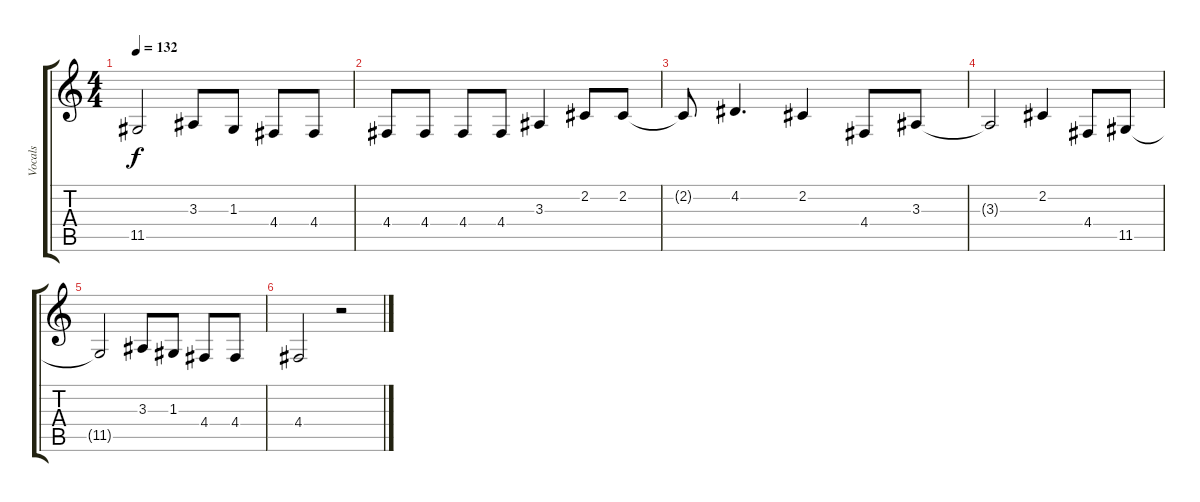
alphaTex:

\track ("Vocals" "Vocals") {instrument harmonica}
\staff {score tabs}
\tuning (E4 B3 G3 D3 A2 E2) {hide}
\ts (4 4)
\tempo 132
\clef g2
\ks c
11.5{t}.2{dy f} 3.3.8 1.3.8 4.4.8 4.4.8 |
4.4.8 4.4.8 4.4.8 4.4.8 3.3.4 2.2.8 2.2.8 |
2.2{t}.8 4.2.4{d} 2.2.4 4.4.8 3.3.8 |
3.3{t}.2 2.2.4 4.4.8 11.5.8 |
11.5{t}.2 3.3.8 1.3.8 4.4.8 4.4.8 |
4.4.2 r.2
